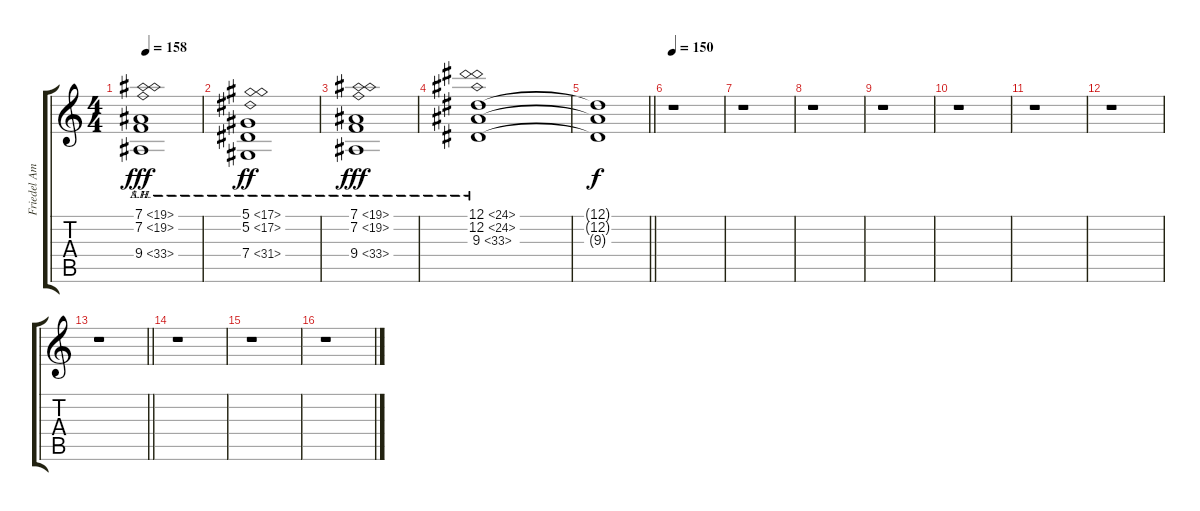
\track ("Friedel Amon" "Friedel Am") {instrument synthstrings1}
\staff {score tabs}
\tuning (Eb4 Bb3 Gb3 Db3 Ab2 Eb2) {hide}
\ts (4 4)
\tempo 158
\clef g2
\ks c
(7.1{sh 12} 7.2{sh 12} 9.4{ah 24}).1{dy fff} |
(5.1{sh 12} 5.2{sh 12} 7.4{ah 24}).1{dy ff} |
(7.1{sh 12} 7.2{sh 12} 9.4{ah 24}).1{dy fff} |
(12.1{sh 12} 12.2{sh 12} 9.3{ah 24}).1 |
\barLineRight lightlight
(12.1{t} 12.2{t} 9.3{t}).1{dy f} |
\section ("" "")
\tempo 150
r.1 |
r.1 |
r.1 |
r.1 |
r.1 |
r.1 |
r.1 |
\barLineRight lightlight
r.1 |
\section ("" "")
r.1 |
r.1 |
r.1
